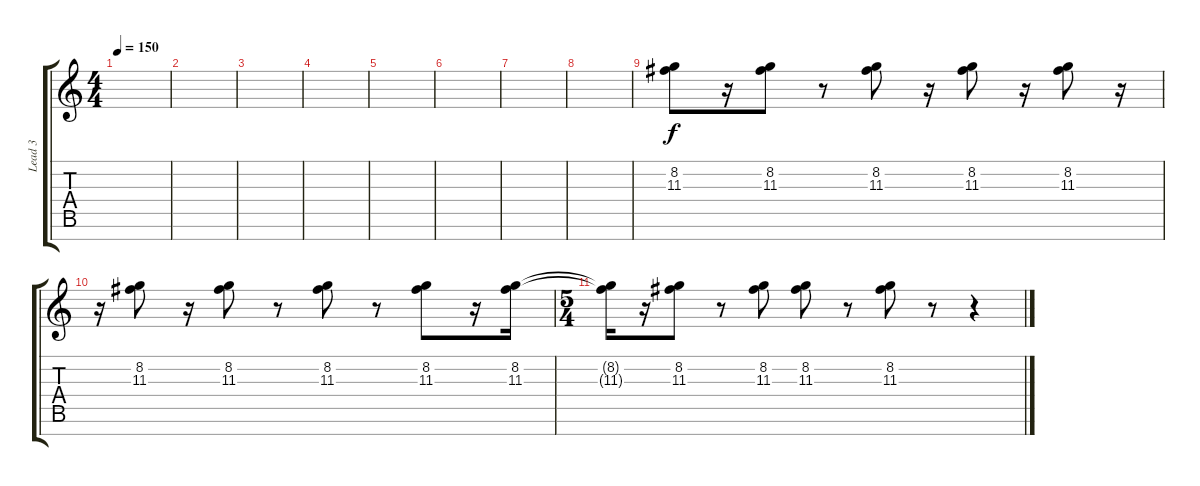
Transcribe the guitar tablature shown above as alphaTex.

\track ("Lead 3" "Lead 3") {instrument distortionguitar}
\staff {score tabs}
\tuning (E4 B3 G3 D3 A2 E2 B1) {hide}
\ts (4 4)
\tempo 150
\clef g2
\ks c
|
|
|
|
|
|
|
|
(8.2 11.3).8 r.16 (8.2 11.3).8 r.8 (8.2 11.3).8 r.16 (8.2 11.3).8 r.16 (8.2 11.3).8 r.16 |
r.16 (8.2 11.3).8 r.16 (8.2 11.3).8 r.8 (8.2 11.3).8 r.8 (8.2 11.3).8 r.16 (8.2 11.3).16 |
\ts (5 4)
(8.2{t} 11.3{t}).16 r.16 (8.2 11.3).8 r.8 (8.2 11.3).8 (8.2 11.3).8 r.8 (8.2 11.3).8 r.8 r.4
